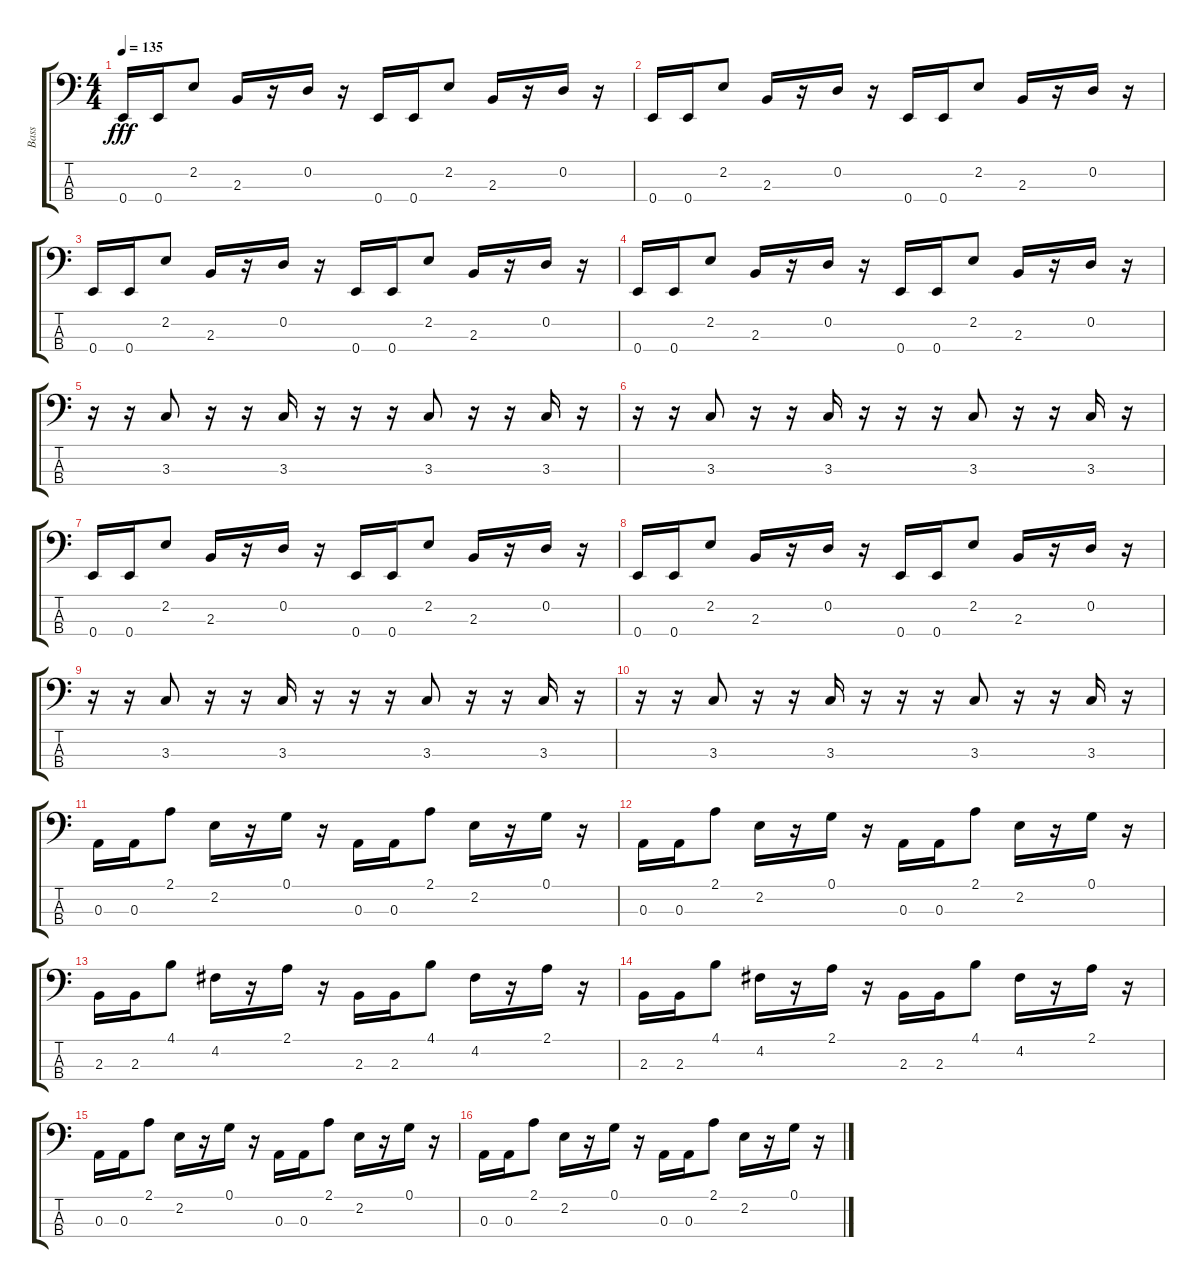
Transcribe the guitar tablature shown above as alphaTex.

\track ("Bass" "Bass") {instrument synthbass1}
\staff {score tabs}
\tuning (G2 D2 A1 E1) {hide}
\ts (4 4)
\tempo 135
\clef f4
\ks c
0.4.16{dy fff} 0.4.16 2.2.8 2.3.16 r.16 0.2.16 r.16 0.4.16 0.4.16 2.2.8 2.3.16 r.16 0.2.16 r.16 |
0.4.16 0.4.16 2.2.8 2.3.16 r.16 0.2.16 r.16 0.4.16 0.4.16 2.2.8 2.3.16 r.16 0.2.16 r.16 |
0.4.16 0.4.16 2.2.8 2.3.16 r.16 0.2.16 r.16 0.4.16 0.4.16 2.2.8 2.3.16 r.16 0.2.16 r.16 |
0.4.16 0.4.16 2.2.8 2.3.16 r.16 0.2.16 r.16 0.4.16 0.4.16 2.2.8 2.3.16 r.16 0.2.16 r.16 |
r.16 r.16 3.3.8 r.16 r.16 3.3.16 r.16 r.16 r.16 3.3.8 r.16 r.16 3.3.16 r.16 |
r.16 r.16 3.3.8 r.16 r.16 3.3.16 r.16 r.16 r.16 3.3.8 r.16 r.16 3.3.16 r.16 |
0.4.16 0.4.16 2.2.8 2.3.16 r.16 0.2.16 r.16 0.4.16 0.4.16 2.2.8 2.3.16 r.16 0.2.16 r.16 |
0.4.16 0.4.16 2.2.8 2.3.16 r.16 0.2.16 r.16 0.4.16 0.4.16 2.2.8 2.3.16 r.16 0.2.16 r.16 |
r.16 r.16 3.3.8 r.16 r.16 3.3.16 r.16 r.16 r.16 3.3.8 r.16 r.16 3.3.16 r.16 |
r.16 r.16 3.3.8 r.16 r.16 3.3.16 r.16 r.16 r.16 3.3.8 r.16 r.16 3.3.16 r.16 |
0.3.16 0.3.16 2.1.8 2.2.16 r.16 0.1.16 r.16 0.3.16 0.3.16 2.1.8 2.2.16 r.16 0.1.16 r.16 |
0.3.16 0.3.16 2.1.8 2.2.16 r.16 0.1.16 r.16 0.3.16 0.3.16 2.1.8 2.2.16 r.16 0.1.16 r.16 |
2.3.16 2.3.16 4.1.8 4.2.16 r.16 2.1.16 r.16 2.3.16 2.3.16 4.1.8 4.2.16 r.16 2.1.16 r.16 |
2.3.16 2.3.16 4.1.8 4.2.16 r.16 2.1.16 r.16 2.3.16 2.3.16 4.1.8 4.2.16 r.16 2.1.16 r.16 |
0.3.16 0.3.16 2.1.8 2.2.16 r.16 0.1.16 r.16 0.3.16 0.3.16 2.1.8 2.2.16 r.16 0.1.16 r.16 |
0.3.16 0.3.16 2.1.8 2.2.16 r.16 0.1.16 r.16 0.3.16 0.3.16 2.1.8 2.2.16 r.16 0.1.16 r.16
